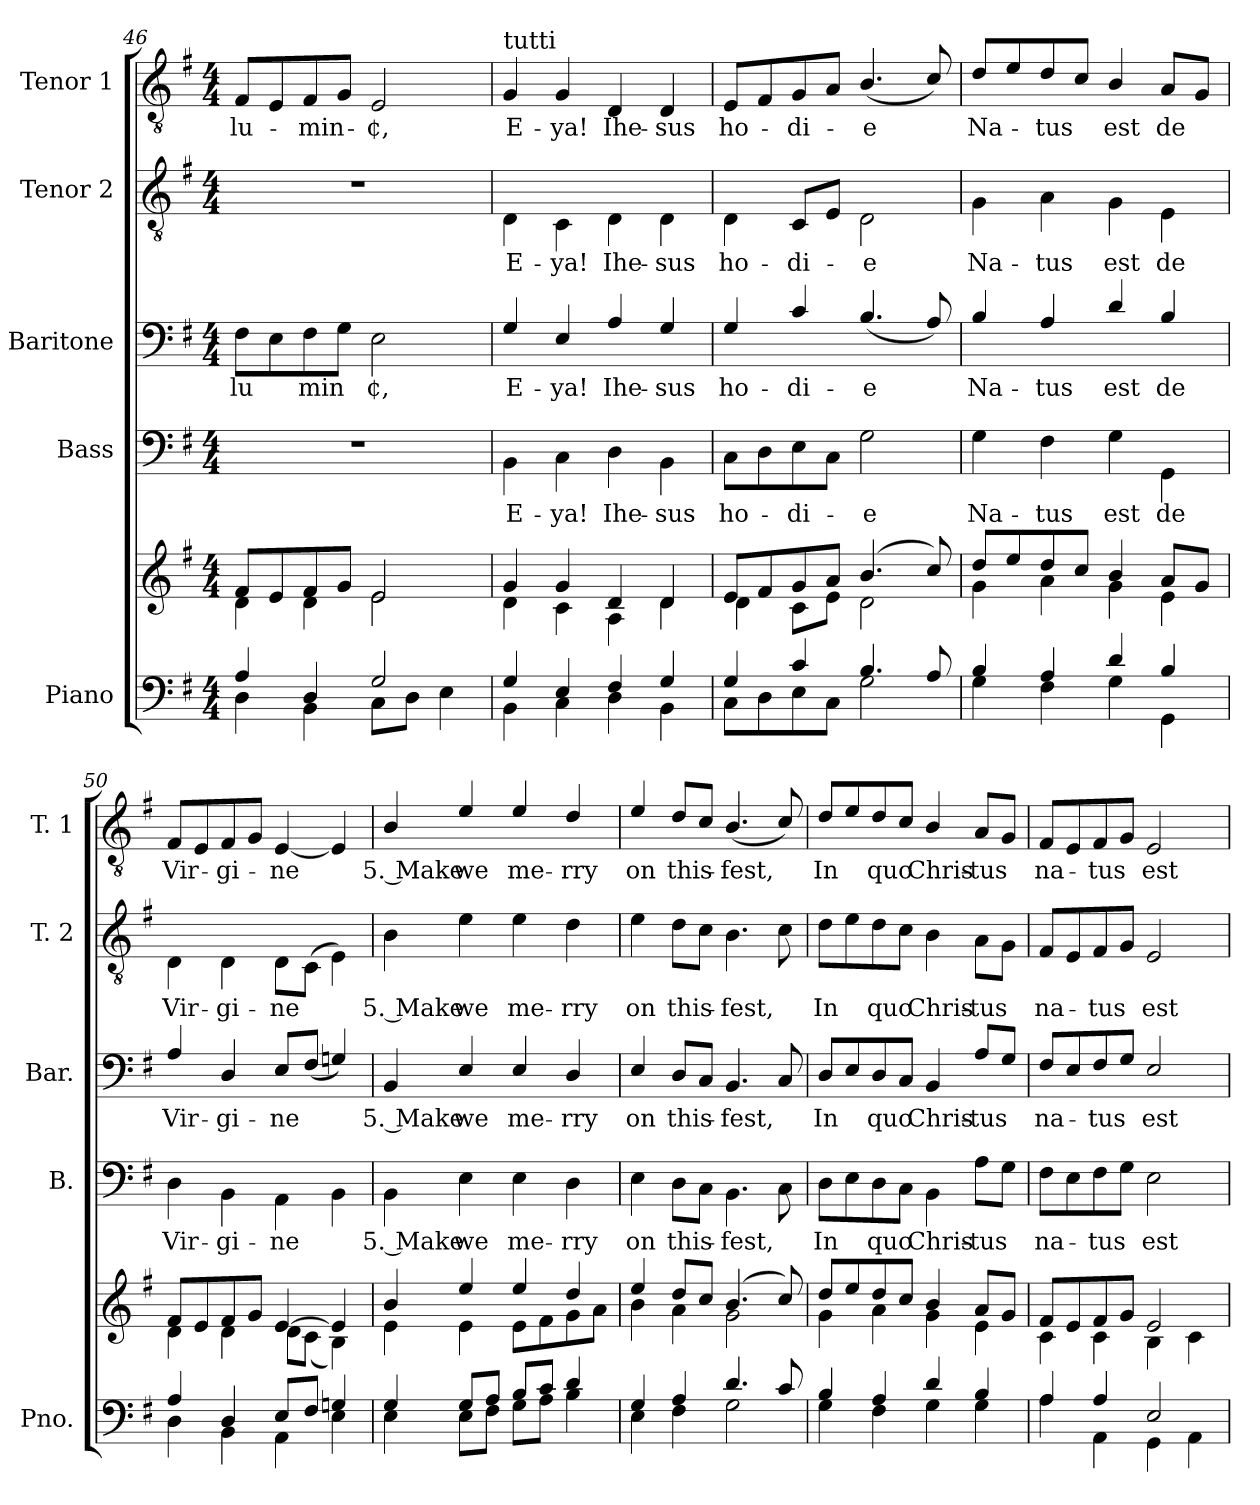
**kern	**kern	**kern	**text	**kern	**text	**kern	**text	**kern	**text
*part5	*part5	*part4	*part4	*part3	*part3	*part2	*part2	*part1	*part1
*staff6	*staff5	*staff4	*staff4	*staff3	*staff3	*staff2	*staff2	*staff1	*staff1
*I"Piano	*	*I"Bass	*	*I"Baritone	*	*I"Tenor 2	*	*I"Tenor 1	*
*I'Pno.	*	*I'B.	*	*I'Bar.	*	*I'T. 2	*	*I'T. 1	*
*clefF4	*clefG2	*clefF4	*	*clefF4	*	*clefGv2	*	*clefGv2	*
*k[f#]	*k[f#]	*k[f#]	*	*k[f#]	*	*k[f#]	*	*k[f#]	*
*M4/4	*M4/4	*M4/4	*	*M4/4	*	*M4/4	*	*M4/4	*
=46	=46	=46	=46	=46	=46	=46	=46	=46	=46
*^	*^	*	*	*	*	*	*	*	*
!	!	!	!	!	!	!	!LO:LY:b	!	!	!	!LO:LY:b
4A/	4D\	8f#/L	4d\	1r	.	8F#\L	lu	1r	.	8F#/L	lu-
.	.	8e/	.	.	.	8E\	.	.	.	8E/	.
!	!	!	!	!	!	!	!LO:LY:b	!	!	!	!LO:LY:b
4D/	4BB\	8f#/	4d\	.	.	8F#\	-min	.	.	8F#/	-min-
.	.	8g/J	.	.	.	8G\J	.	.	.	8G/J	.
!	!	!	!	!	!	!	!LO:LY:b	!	!	!	!LO:LY:b
2G/	8C\L	2e/	2e\	.	.	2E\	-¢,	.	.	2E/	-¢,
.	8D\J	.	.	.	.	.	.	.	.	.	.
.	4E\	.	.	.	.	.	.	.	.	.	.
=47	=47	=47	=47	=47	=47	=47	=47	=47	=47	=47	=47
!	!	!	!	!	!	!	!	!	!	!LO:TX:a:t=tutti	!
!	!	!	!	!	!LO:LY:b	!	!LO:LY:b	!	!LO:LY:b	!	!LO:LY:b
4G/	4BB\	4g/	4d\	4BB\	E-	4G/	E-	4D\	E-	4G/	E-
!	!	!	!	!	!LO:LY:b	!	!LO:LY:b	!	!LO:LY:b	!	!LO:LY:b
4E/	4C\	4g/	4c\	4C\	-ya!	4E/	-ya!	4C\	-ya!	4G/	-ya!
!	!	!	!	!	!LO:LY:b	!	!LO:LY:b	!	!LO:LY:b	!	!LO:LY:b
4F#/	4D\	4d/	4A\	4D\	Ihe-	4A/	Ihe-	4D\	Ihe-	4D/	Ihe-
!	!	!	!	!	!LO:LY:b	!	!LO:LY:b	!	!LO:LY:b	!	!LO:LY:b
4G/	4BB\	4d/	4d\	4BB\	-sus	4G/	-sus	4D\	-sus	4D/	-sus
!!LO:PB:g=z
=48	=48	=48	=48	=48	=48	=48	=48	=48	=48	=48	=48
!	!	!	!	!	!LO:LY:b	!	!LO:LY:b	!	!LO:LY:b	!	!LO:LY:b
4G/	8C\L	8e/L	4d\	8C\L	ho-	4G/	ho-	4D\	ho-	8E/L	ho-
.	8D\	8f#/	.	8D\	.	.	.	.	.	8F#/	.
!	!	!	!	!	!LO:LY:b	!	!LO:LY:b	!	!LO:LY:b	!	!LO:LY:b
4c/	8E\	8g/	8c\L	8E\	-di-	4c/	-di-	8C/L	-di-	8G/	-di-
.	8C\J	8a/J	8e\J	8C\J	.	.	.	8E/J	.	8A/J	.
!	!	!	!	!	!LO:LY:b	!	!LO:LY:b	!	!LO:LY:b	!	!LO:LY:b
4.B/	2G\	(4.b/	2d\	2G\	-e	(4.B/	-e	2D\	-e	(4.B/	-e
8A/	.	8cc/)	.	.	.	8A/)	.	.	.	8c/)	.
=49	=49	=49	=49	=49	=49	=49	=49	=49	=49	=49	=49
!	!	!	!	!	!LO:LY:b	!	!LO:LY:b	!	!LO:LY:b	!	!LO:LY:b
4B/	4G\	8dd/L	4g\	4G\	Na-	4B/	Na-	4G\	Na-	8d/L	Na-
.	.	8ee/	.	.	.	.	.	.	.	8e/	.
!	!	!	!	!	!LO:LY:b	!	!LO:LY:b	!	!LO:LY:b	!	!LO:LY:b
4A/	4F#\	8dd/	4a\	4F#\	-tus	4A/	-tus	4A\	-tus	8d/	-tus
.	.	8cc/J	.	.	.	.	.	.	.	8c/J	.
!	!	!	!	!	!LO:LY:b	!	!LO:LY:b	!	!LO:LY:b	!	!LO:LY:b
4d/	4G\	4b/	4g\	4G\	est	4d/	est	4G\	est	4B/	est
!	!	!	!	!	!LO:LY:b	!	!LO:LY:b	!	!LO:LY:b	!	!LO:LY:b
4B/	4GG\	8a/L	4e\	4GG\	de	4B/	de	4E\	de	8A/L	de
.	.	8g/J	.	.	.	.	.	.	.	8G/J	.
=50	=50	=50	=50	=50	=50	=50	=50	=50	=50	=50	=50
!	!	!	!	!	!LO:LY:b	!	!LO:LY:b	!	!LO:LY:b	!	!LO:LY:b
4A/	4D\	8f#/L	4d\	4D\	Vir-	4A/	Vir-	4D\	Vir-	8F#/L	Vir-
.	.	8e/	.	.	.	.	.	.	.	8E/	.
!	!	!	!	!	!LO:LY:b	!	!LO:LY:b	!	!LO:LY:b	!	!LO:LY:b
4D/	4BB\	8f#/	4d\	4BB\	-gi-	4D/	-gi-	4D\	-gi-	8F#/	-gi-
.	.	8g/J	.	.	.	.	.	.	.	8G/J	.
!	!	!	!	!	!LO:LY:b	!	!LO:LY:b	!	!LO:LY:b	!	!LO:LY:b
8E/L	4AA\	[4e/	8d\L	4AA\	-ne	8E/L	-ne	8D\L	-ne	[4E/	-ne
8F#/J	.	.	(8c\J	.	.	(8F#/J	.	(8C\J	.	.	.
4Gn/	4E\	4eZ</]	4B\)	4BBZ<\	.	4GnZ</)	.	4EZ<\)	.	4EZ</]	.
=51	=51	=51	=51	=51	=51	=51	=51	=51	=51	=51	=51
!	!	!	!	!	!LO:LY:b	!	!LO:LY:b	!	!LO:LY:b	!	!LO:LY:b
4G/	4E\	4b/	4e\	4BB\	5. Make	4BB/	5. Make	4B\	5. Make	4B/	5. Make
!	!	!	!	!	!LO:LY:b	!	!LO:LY:b	!	!LO:LY:b	!	!LO:LY:b
8G/L	8E\L	4ee/	4e\	4E\	we	4E/	we	4e\	we	4e/	we
8A/J	8F#\J	.	.	.	.	.	.	.	.	.	.
!	!	!	!	!	!LO:LY:b	!	!LO:LY:b	!	!LO:LY:b	!	!LO:LY:b
8B/L	8G\L	4ee/	8e\L	4E\	me-	4E/	me-	4e\	me-	4e/	me-
8c/J	8A\J	.	8f#\	.	.	.	.	.	.	.	.
!	!	!	!	!	!LO:LY:b	!	!LO:LY:b	!	!LO:LY:b	!	!LO:LY:b
4d/	4B\	4dd/	8g\	4D\	-rry	4D/	-rry	4d\	-rry	4d/	-rry
.	.	.	8a\J	.	.	.	.	.	.	.	.
=52	=52	=52	=52	=52	=52	=52	=52	=52	=52	=52	=52
!	!	!	!	!	!LO:LY:b	!	!LO:LY:b	!	!LO:LY:b	!	!LO:LY:b
4G/	4E\	4ee/	4b\	4E\	on	4E/	on	4e\	on	4e/	on
!	!	!	!	!	!LO:LY:b	!	!LO:LY:b	!	!LO:LY:b	!	!LO:LY:b
4A/	4F#\	8dd/L	4a\	8D\L	this--	8D/L	this--	8d\L	this--	8d/L	this--
.	.	8cc/J	.	8C\J	.	8C/J	.	8c\J	.	8c/J	.
!	!	!	!	!	!LO:LY:b	!	!LO:LY:b	!	!LO:LY:b	!	!LO:LY:b
4.d/	2G\	(4.b/	2g\	4.BB\	fest,	4.BB/	fest,	4.B\	fest,	(4.B/	fest,
8c/	.	8cc/)	.	8C\	.	8C/	.	8c\	.	8c/)	.
!!LO:LB:g=z
=53	=53	=53	=53	=53	=53	=53	=53	=53	=53	=53	=53
!	!	!	!	!	!LO:LY:b	!	!LO:LY:b	!	!LO:LY:b	!	!LO:LY:b
4B/	4G\	8dd/L	4g\	8D\L	In	8D/L	In	8d\L	In	8d/L	In
.	.	8ee/	.	8E\	.	8E/	.	8e\	.	8e/	.
!	!	!	!	!	!LO:LY:b	!	!LO:LY:b	!	!LO:LY:b	!	!LO:LY:b
4A/	4F#\	8dd/	4a\	8D\	quo	8D/	quo	8d\	quo	8d/	quo
.	.	8cc/J	.	8C\J	.	8C/J	.	8c\J	.	8c/J	.
!	!	!	!	!	!LO:LY:b	!	!LO:LY:b	!	!LO:LY:b	!	!LO:LY:b
4d/	4G\	4b/	4g\	4BB\	Chris-	4BB/	Chris-	4B\	Chris-	4B/	Chris-
!	!	!	!	!	!LO:LY:b	!	!LO:LY:b	!	!LO:LY:b	!	!LO:LY:b
4B/	4G\	8a/L	4e\	8A\L	-tus	8A/L	-tus	8A\L	-tus	8A/L	-tus
.	.	8g/J	.	8G\J	.	8G/J	.	8G\J	.	8G/J	.
=54	=54	=54	=54	=54	=54	=54	=54	=54	=54	=54	=54
!	!	!	!	!	!LO:LY:b	!	!LO:LY:b	!	!LO:LY:b	!	!LO:LY:b
4A/	4A\	8f#/L	4c\	8F#\L	na-	8F#/L	na-	8F#/L	na-	8F#/L	na-
.	.	8e/	.	8E\	.	8E/	.	8E/	.	8E/	.
!	!	!	!	!	!LO:LY:b	!	!LO:LY:b	!	!LO:LY:b	!	!LO:LY:b
4A/	4AA\	8f#/	4c\	8F#\	-tus	8F#/	-tus	8F#/	-tus	8F#/	-tus
.	.	8g/J	.	8G\J	.	8G/J	.	8G/J	.	8G/J	.
!	!	!	!	!	!LO:LY:b	!	!LO:LY:b	!	!LO:LY:b	!	!LO:LY:b
2E/	4GG\	2e/	4B\	2E\	est	2E/	est	2E/	est	2E/	est
.	4AA\	.	4c\	.	.	.	.	.	.	.	.
*v	*v	*	*	*	*	*	*	*	*	*	*
*	*v	*v	*	*	*	*	*	*	*	*
=	=	=	=	=	=	=	=	=	=
*-	*-	*-	*-	*-	*-	*-	*-	*-	*-
